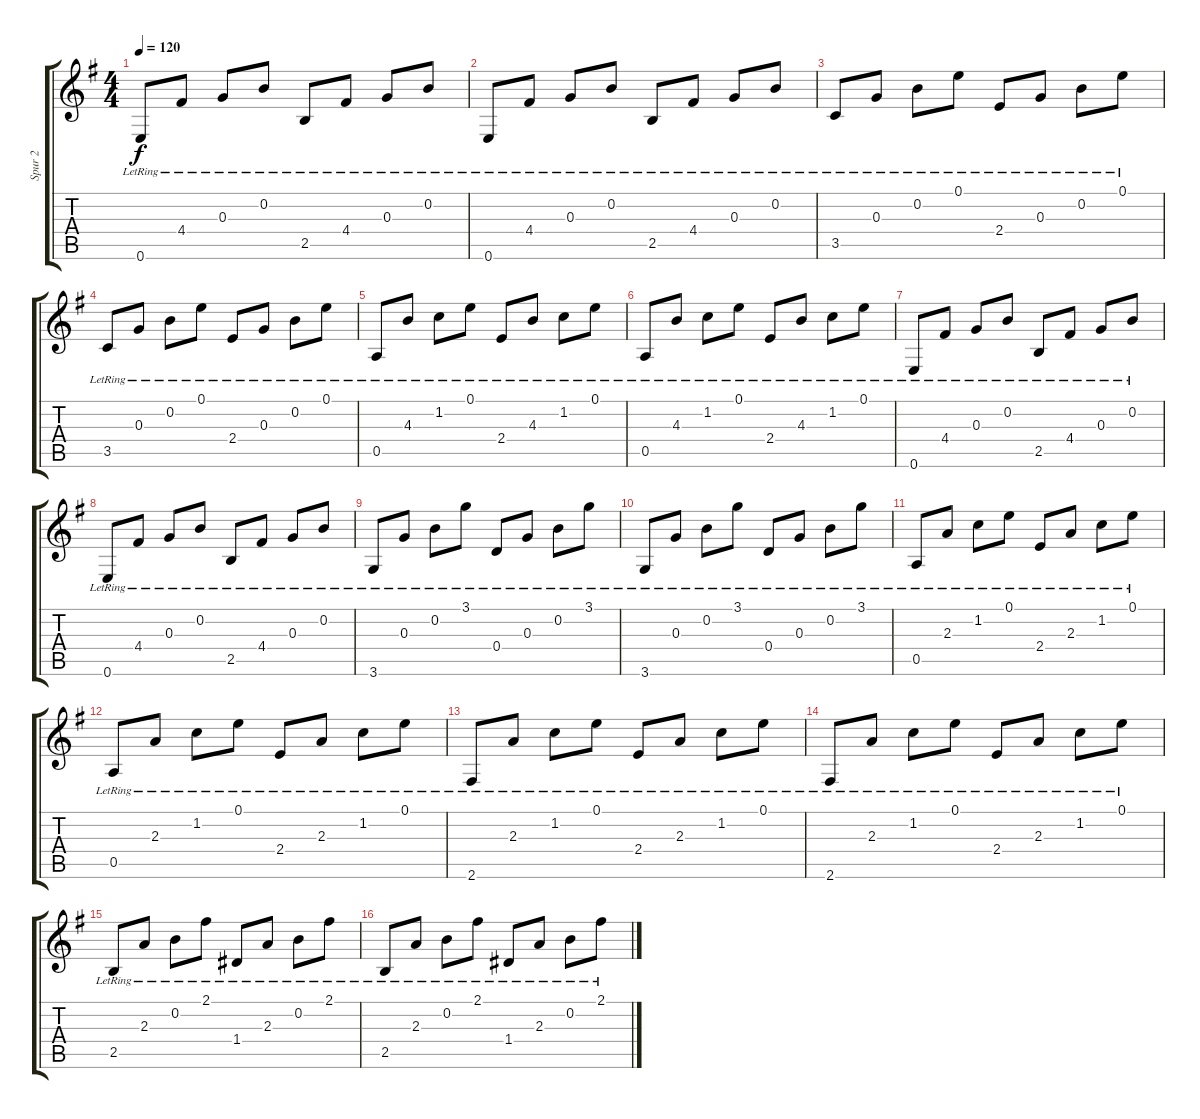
\track ("Spur 2" "Spur 2") {instrument acousticguitarsteel}
\staff {score tabs}
\tuning (E4 B3 G3 D3 A2 E2) {hide}
\ts (4 4)
\tempo 120
\clef g2
\ks eminor
0.6{lr}.8{dy f} 4.4{lr}.8 0.3{lr}.8 0.2{lr}.8 2.5{lr}.8 4.4{lr}.8 0.3{lr}.8 0.2{lr}.8 |
0.6{lr}.8 4.4{lr}.8 0.3{lr}.8 0.2{lr}.8 2.5{lr}.8 4.4{lr}.8 0.3{lr}.8 0.2{lr}.8 |
3.5{lr}.8 0.3{lr}.8 0.2{lr}.8 0.1{lr}.8 2.4{lr}.8 0.3{lr}.8 0.2{lr}.8 0.1{lr}.8 |
3.5{lr}.8 0.3{lr}.8 0.2{lr}.8 0.1{lr}.8 2.4{lr}.8 0.3{lr}.8 0.2{lr}.8 0.1{lr}.8 |
0.5{lr}.8 4.3{lr}.8 1.2{lr}.8 0.1{lr}.8 2.4{lr}.8 4.3{lr}.8 1.2{lr}.8 0.1{lr}.8 |
0.5{lr}.8 4.3{lr}.8 1.2{lr}.8 0.1{lr}.8 2.4{lr}.8 4.3{lr}.8 1.2{lr}.8 0.1{lr}.8 |
0.6{lr}.8 4.4{lr}.8 0.3{lr}.8 0.2{lr}.8 2.5{lr}.8 4.4{lr}.8 0.3{lr}.8 0.2{lr}.8 |
0.6{lr}.8 4.4{lr}.8 0.3{lr}.8 0.2{lr}.8 2.5{lr}.8 4.4{lr}.8 0.3{lr}.8 0.2{lr}.8 |
3.6{lr}.8 0.3{lr}.8 0.2{lr}.8 3.1{lr}.8 0.4{lr}.8 0.3{lr}.8 0.2{lr}.8 3.1{lr}.8 |
3.6{lr}.8 0.3{lr}.8 0.2{lr}.8 3.1{lr}.8 0.4{lr}.8 0.3{lr}.8 0.2{lr}.8 3.1{lr}.8 |
0.5{lr}.8 2.3{lr}.8 1.2{lr}.8 0.1{lr}.8 2.4{lr}.8 2.3{lr}.8 1.2{lr}.8 0.1{lr}.8 |
0.5{lr}.8 2.3{lr}.8 1.2{lr}.8 0.1{lr}.8 2.4{lr}.8 2.3{lr}.8 1.2{lr}.8 0.1{lr}.8 |
2.6{lr}.8 2.3{lr}.8 1.2{lr}.8 0.1{lr}.8 2.4{lr}.8 2.3{lr}.8 1.2{lr}.8 0.1{lr}.8 |
2.6{lr}.8 2.3{lr}.8 1.2{lr}.8 0.1{lr}.8 2.4{lr}.8 2.3{lr}.8 1.2{lr}.8 0.1{lr}.8 |
2.5{lr}.8 2.3{lr}.8 0.2{lr}.8 2.1{lr}.8 1.4{lr}.8 2.3{lr}.8 0.2{lr}.8 2.1{lr}.8 |
2.5{lr}.8 2.3{lr}.8 0.2{lr}.8 2.1{lr}.8 1.4{lr}.8 2.3{lr}.8 0.2{lr}.8 2.1{lr}.8
